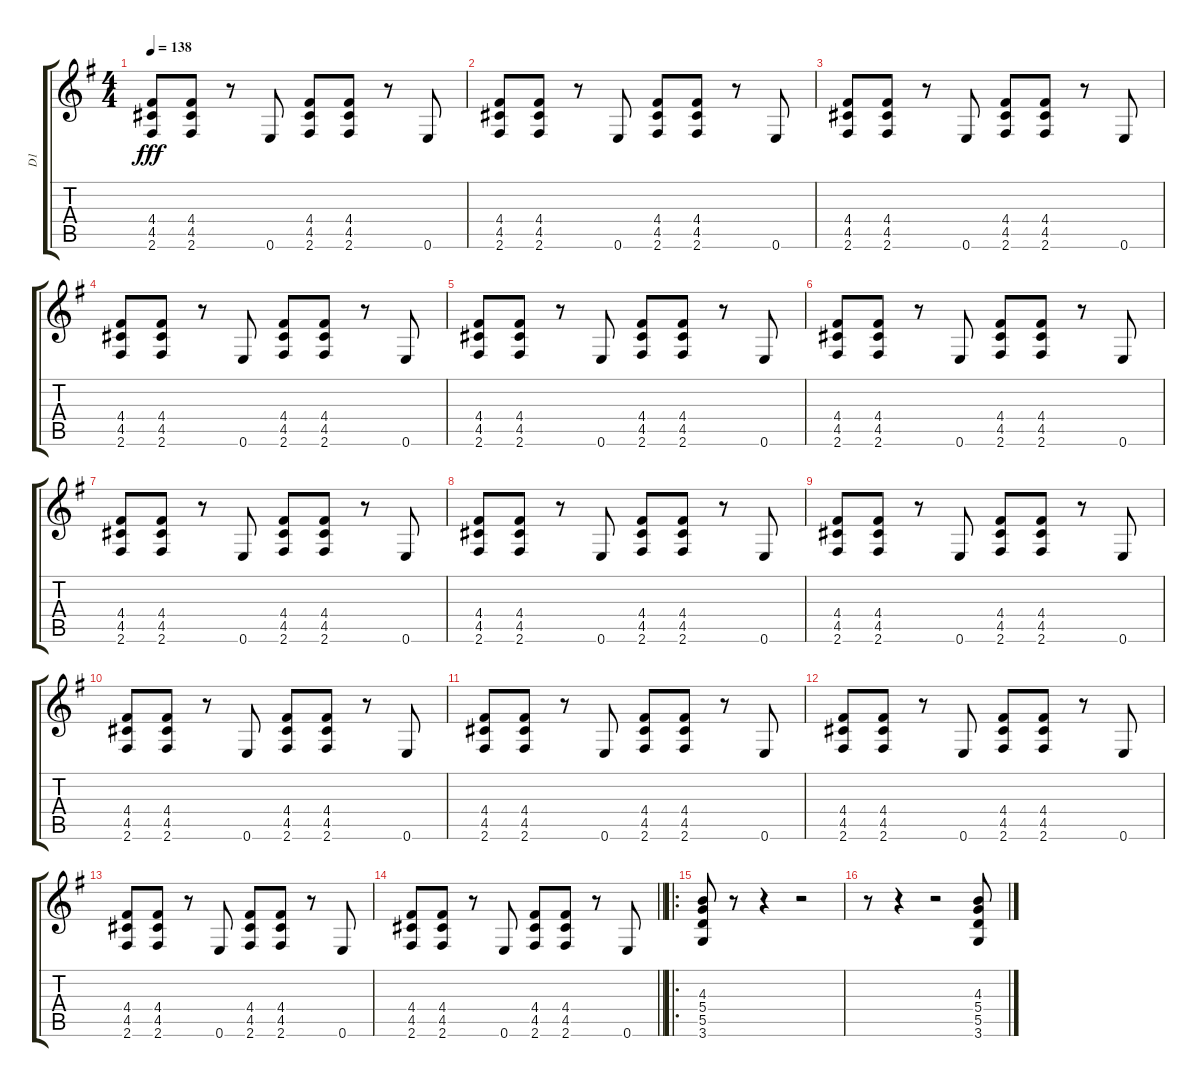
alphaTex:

\track ("D1" "D1") {instrument distortionguitar}
\staff {score tabs}
\tuning (E4 B3 G3 D3 A2 E2) {hide}
\ts (4 4)
\tempo 138
\clef g2
\ks g
(4.4 4.5 2.6).8{dy fff} (4.4 4.5 2.6).8 r.8 0.6.8 (4.4 4.5 2.6).8 (4.4 4.5 2.6).8 r.8 0.6.8 |
(4.4 4.5 2.6).8 (4.4 4.5 2.6).8 r.8 0.6.8 (4.4 4.5 2.6).8 (4.4 4.5 2.6).8 r.8 0.6.8 |
(4.4 4.5 2.6).8 (4.4 4.5 2.6).8 r.8 0.6.8 (4.4 4.5 2.6).8 (4.4 4.5 2.6).8 r.8 0.6.8 |
(4.4 4.5 2.6).8 (4.4 4.5 2.6).8 r.8 0.6.8 (4.4 4.5 2.6).8 (4.4 4.5 2.6).8 r.8 0.6.8 |
(4.4 4.5 2.6).8 (4.4 4.5 2.6).8 r.8 0.6.8 (4.4 4.5 2.6).8 (4.4 4.5 2.6).8 r.8 0.6.8 |
(4.4 4.5 2.6).8 (4.4 4.5 2.6).8 r.8 0.6.8 (4.4 4.5 2.6).8 (4.4 4.5 2.6).8 r.8 0.6.8 |
(4.4 4.5 2.6).8 (4.4 4.5 2.6).8 r.8 0.6.8 (4.4 4.5 2.6).8 (4.4 4.5 2.6).8 r.8 0.6.8 |
(4.4 4.5 2.6).8 (4.4 4.5 2.6).8 r.8 0.6.8 (4.4 4.5 2.6).8 (4.4 4.5 2.6).8 r.8 0.6.8 |
(4.4 4.5 2.6).8 (4.4 4.5 2.6).8 r.8 0.6.8 (4.4 4.5 2.6).8 (4.4 4.5 2.6).8 r.8 0.6.8 |
(4.4 4.5 2.6).8 (4.4 4.5 2.6).8 r.8 0.6.8 (4.4 4.5 2.6).8 (4.4 4.5 2.6).8 r.8 0.6.8 |
(4.4 4.5 2.6).8 (4.4 4.5 2.6).8 r.8 0.6.8 (4.4 4.5 2.6).8 (4.4 4.5 2.6).8 r.8 0.6.8 |
(4.4 4.5 2.6).8 (4.4 4.5 2.6).8 r.8 0.6.8 (4.4 4.5 2.6).8 (4.4 4.5 2.6).8 r.8 0.6.8 |
(4.4 4.5 2.6).8 (4.4 4.5 2.6).8 r.8 0.6.8 (4.4 4.5 2.6).8 (4.4 4.5 2.6).8 r.8 0.6.8 |
\barLineRight lightlight
(4.4 4.5 2.6).8 (4.4 4.5 2.6).8 r.8 0.6.8 (4.4 4.5 2.6).8 (4.4 4.5 2.6).8 r.8 0.6.8 |
\ro
(4.3 5.4 5.5 3.6).8 r.8 r.4 r.2 |
r.8 r.4 r.2 (4.3 5.4 5.5 3.6).8
